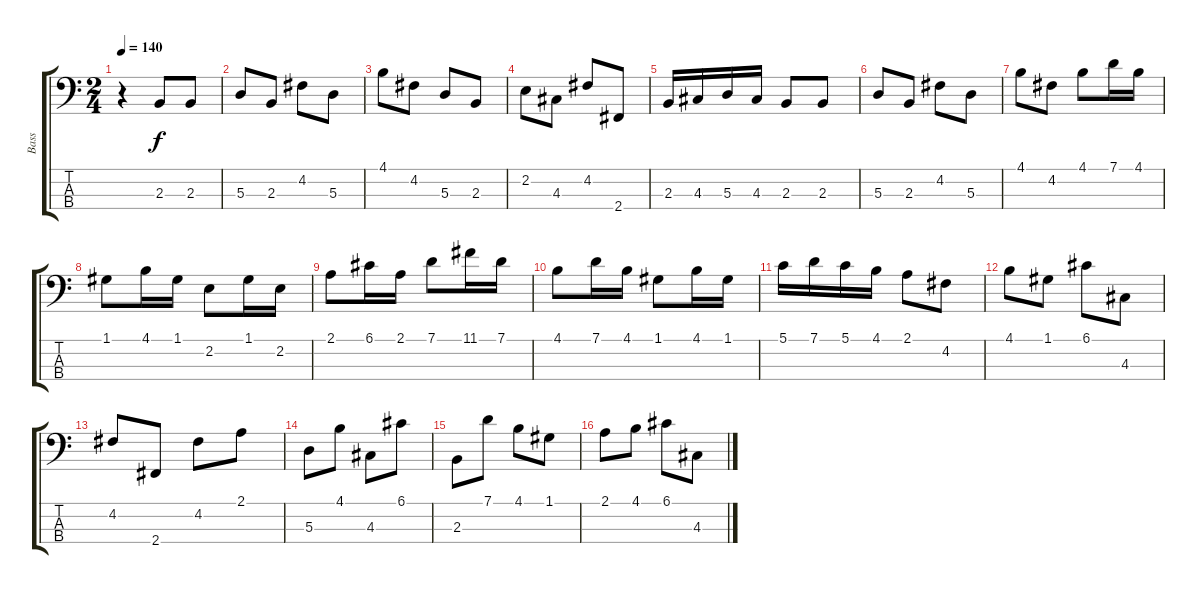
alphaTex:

\track ("Bass" "Bass") {instrument contrabass}
\staff {score tabs}
\tuning (G2 D2 A1 E1) {hide}
\ts (2 4)
\tempo 140
\clef f4
\ks c
r.4{dy f instrument contrabass} 2.3.8 2.3.8 |
5.3.8 2.3.8 4.2.8 5.3.8 |
4.1.8 4.2.8 5.3.8 2.3.8 |
2.2.8 4.3.8 4.2.8 2.4.8 |
2.3.16 4.3.16 5.3.16 4.3.16 2.3.8 2.3.8 |
5.3.8 2.3.8 4.2.8 5.3.8 |
4.1.8 4.2.8 4.1.8 7.1.16 4.1.16 |
1.1.8 4.1.16 1.1.16 2.2.8 1.1.16 2.2.16 |
2.1.8 6.1.16 2.1.16 7.1.8 11.1.16 7.1.16 |
4.1.8 7.1.16 4.1.16 1.1.8 4.1.16 1.1.16 |
5.1.16 7.1.16 5.1.16 4.1.16 2.1.8 4.2.8 |
4.1.8 1.1.8 6.1.8 4.3.8 |
4.2.8 2.4.8 4.2.8 2.1.8 |
5.3.8 4.1.8 4.3.8 6.1.8 |
2.3.8 7.1.8 4.1.8 1.1.8 |
2.1.8 4.1.8 6.1.8 4.3.8
